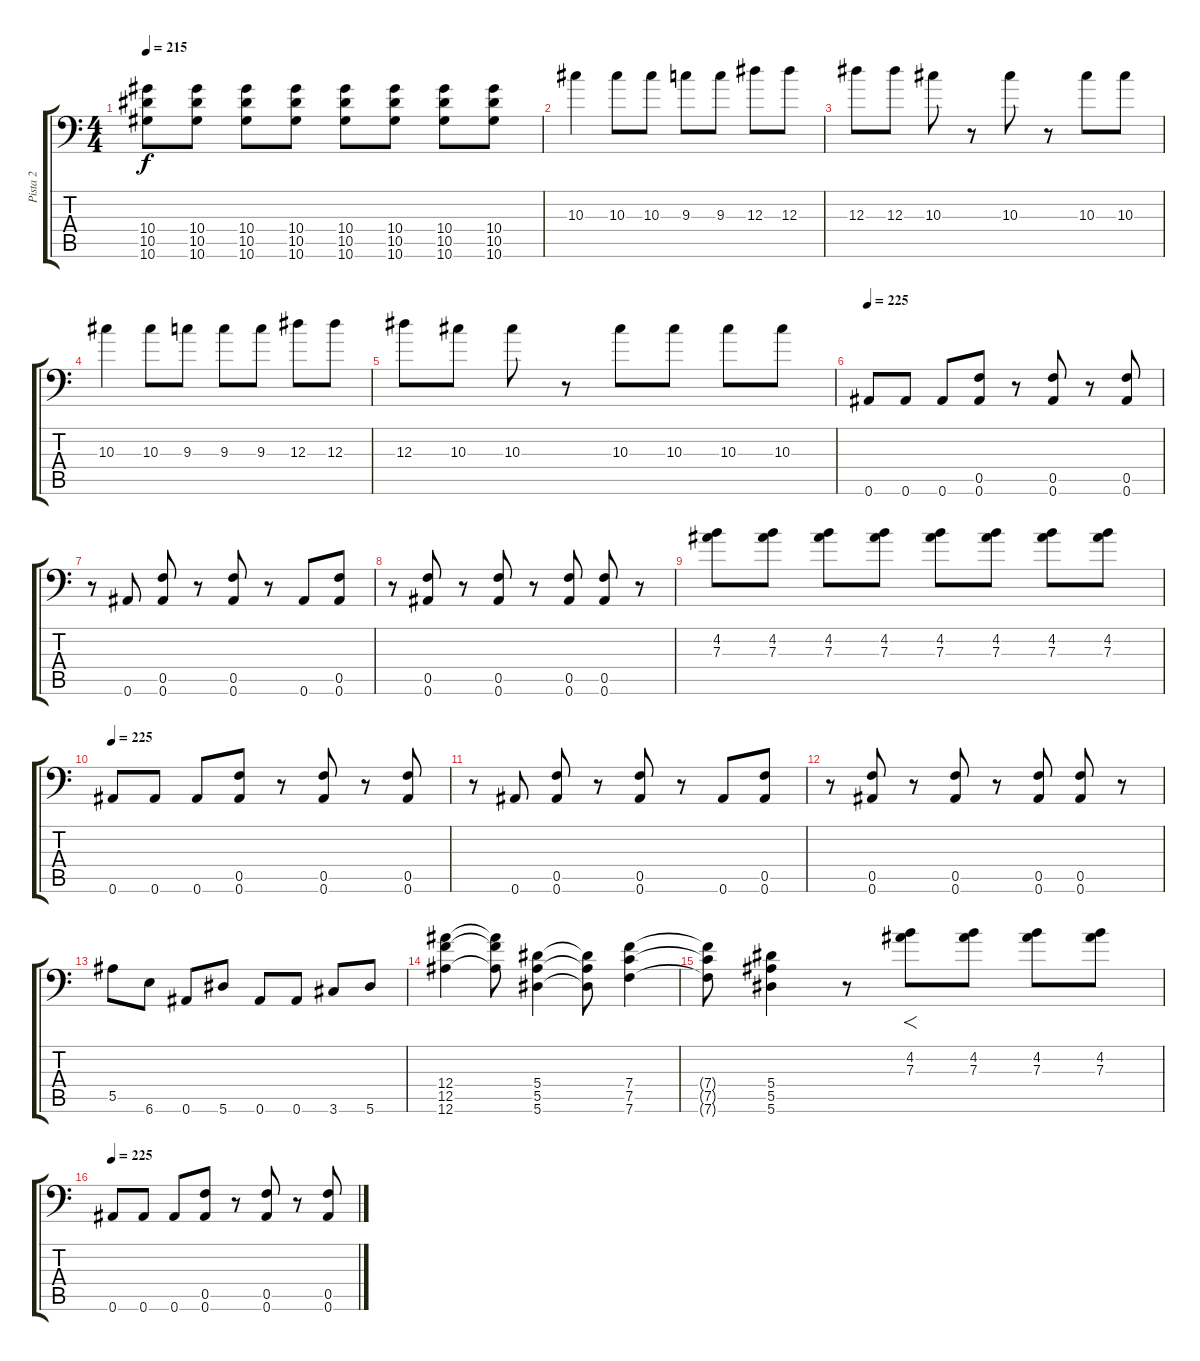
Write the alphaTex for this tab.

\track ("Pista 2" "Pista 2") {instrument distortionguitar}
\staff {score tabs}
\tuning (C4 G3 Eb3 Bb2 F2 Bb1) {hide}
\ts (4 4)
\tempo 215
\clef f4
\ks c
(10.4 10.5 10.6).8{dy f} (10.4 10.5 10.6).8 (10.4 10.5 10.6).8 (10.4 10.5 10.6).8 (10.4 10.5 10.6).8 (10.4 10.5 10.6).8 (10.4 10.5 10.6).8 (10.4 10.5 10.6).8 |
10.3.4 10.3.8 10.3.8 9.3.8 9.3.8 12.3.8 12.3.8 |
12.3.8 12.3.8 10.3.8 r.8 10.3.8 r.8 10.3.8 10.3.8 |
10.3.4 10.3.8 9.3.8 9.3.8 9.3.8 12.3.8 12.3.8 |
12.3.8 10.3.8 10.3.8 r.8 10.3.8 10.3.8 10.3.8 10.3.8 |
\tempo 225
0.6.8 0.6.8 0.6.8 (0.5 0.6).8 r.8 (0.5 0.6).8 r.8 (0.5 0.6).8 |
r.8 0.6.8 (0.5 0.6).8 r.8 (0.5 0.6).8 r.8 0.6.8 (0.5 0.6).8 |
r.8 (0.5 0.6).8 r.8 (0.5 0.6).8 r.8 (0.5 0.6).8 (0.5 0.6).8 r.8 |
(4.2 7.3).8 (4.2 7.3).8 (4.2 7.3).8 (4.2 7.3).8 (4.2 7.3).8 (4.2 7.3).8 (4.2 7.3).8 (4.2 7.3).8 |
\tempo 225
0.6.8 0.6.8 0.6.8 (0.5 0.6).8 r.8 (0.5 0.6).8 r.8 (0.5 0.6).8 |
r.8 0.6.8 (0.5 0.6).8 r.8 (0.5 0.6).8 r.8 0.6.8 (0.5 0.6).8 |
r.8 (0.5 0.6).8 r.8 (0.5 0.6).8 r.8 (0.5 0.6).8 (0.5 0.6).8 r.8 |
5.5.8 6.6.8 0.6.8 5.6.8 0.6.8 0.6.8 3.6.8 5.6.8 |
(12.4 12.5 12.6).4 (12.4{t} 12.5{t} 12.6{t}).8 (5.4 5.5 5.6).4 (5.4{t} 5.5{t} 5.6{t}).8 (7.4 7.5 7.6).4 |
(7.4{t} 7.5{t} 7.6{t}).8 (5.4 5.5 5.6).4 r.8 (4.2 7.3).8{f} (4.2 7.3).8 (4.2 7.3).8 (4.2 7.3).8 |
\tempo 225
0.6.8 0.6.8 0.6.8 (0.5 0.6).8 r.8 (0.5 0.6).8 r.8 (0.5 0.6).8
